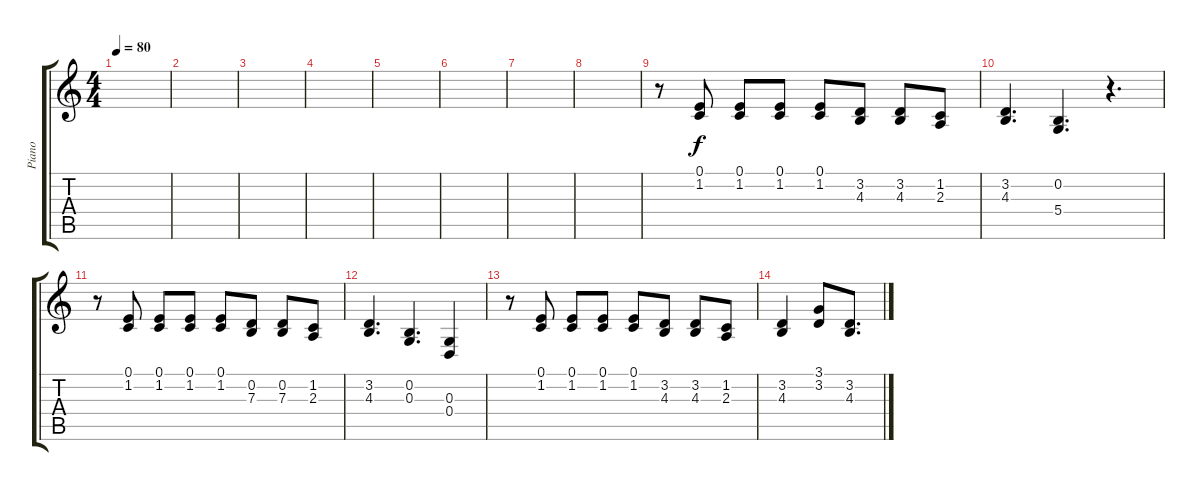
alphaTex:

\track ("Piano" "Piano") {instrument acousticgrandpiano}
\staff {score tabs}
\tuning (E4 B3 G3 D3 A2 E2) {hide}
\ts (4 4)
\tempo 80
\clef g2
\ks c
|
|
|
|
|
|
|
|
r.8 (0.1 1.2).8 (0.1 1.2).8 (0.1 1.2).8 (0.1 1.2).8 (3.2 4.3).8 (3.2 4.3).8 (1.2 2.3).8 |
(3.2 4.3).4{d} (0.2 5.4).4{d} r.4{d} |
r.8 (0.1 1.2).8 (0.1 1.2).8 (0.1 1.2).8 (0.1 1.2).8 (0.2 7.3).8 (0.2 7.3).8 (1.2 2.3).8 |
(3.2 4.3).4{d} (0.2 0.3).4{d} (0.3 0.4).4 |
r.8 (0.1 1.2).8 (0.1 1.2).8 (0.1 1.2).8 (0.1 1.2).8 (3.2 4.3).8 (3.2 4.3).8 (1.2 2.3).8 |
(3.2 4.3).4 (3.1 3.2).8 (3.2 4.3).8{d}
